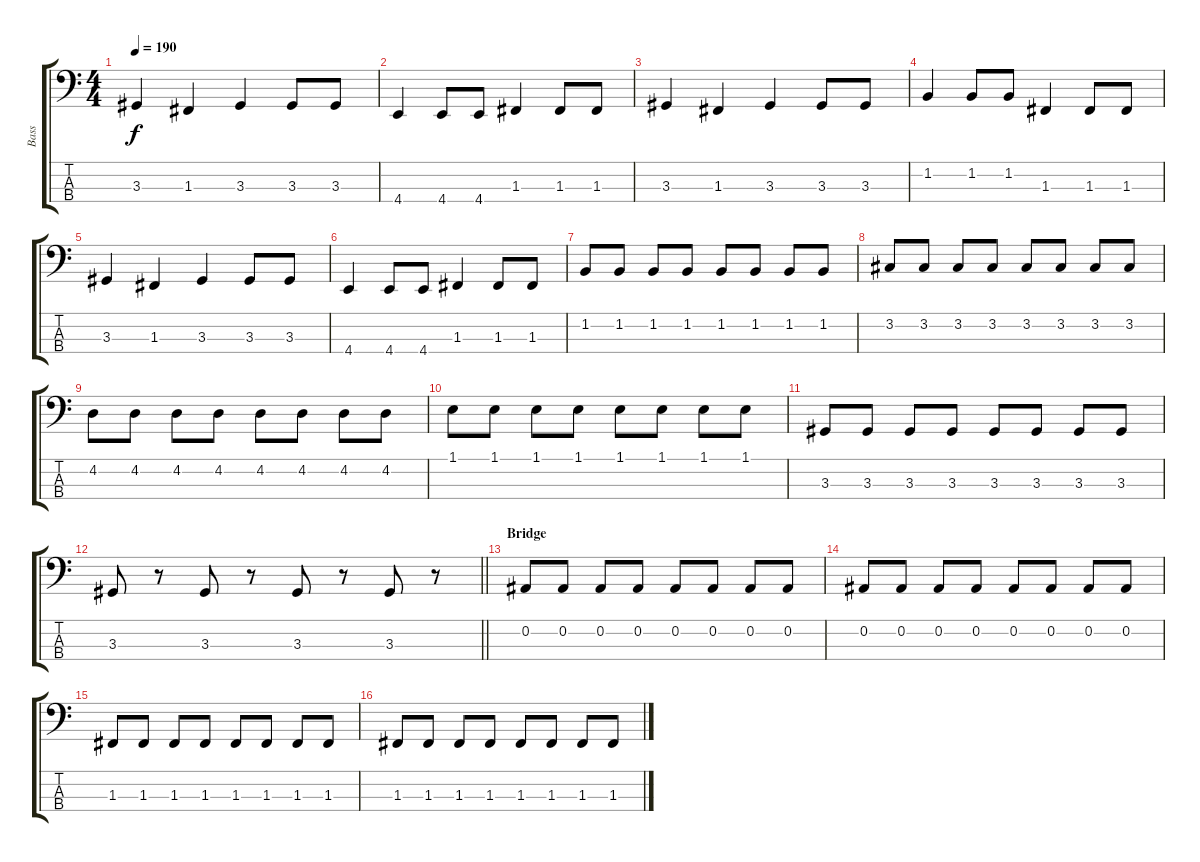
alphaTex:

\track ("Bass" "Bass") {instrument electricbasspick}
\staff {score tabs}
\tuning (Eb2 Bb1 F1 C1) {hide}
\ts (4 4)
\tempo 190
\clef f4
\ks c
3.3.4{dy f} 1.3.4 3.3.4 3.3.8 3.3.8 |
4.4.4 4.4.8 4.4.8 1.3.4 1.3.8 1.3.8 |
3.3.4 1.3.4 3.3.4 3.3.8 3.3.8 |
1.2.4 1.2.8 1.2.8 1.3.4 1.3.8 1.3.8 |
3.3.4 1.3.4 3.3.4 3.3.8 3.3.8 |
4.4.4 4.4.8 4.4.8 1.3.4 1.3.8 1.3.8 |
1.2.8 1.2.8 1.2.8 1.2.8 1.2.8 1.2.8 1.2.8 1.2.8 |
3.2.8 3.2.8 3.2.8 3.2.8 3.2.8 3.2.8 3.2.8 3.2.8 |
4.2.8 4.2.8 4.2.8 4.2.8 4.2.8 4.2.8 4.2.8 4.2.8 |
1.1.8 1.1.8 1.1.8 1.1.8 1.1.8 1.1.8 1.1.8 1.1.8 |
3.3.8 3.3.8 3.3.8 3.3.8 3.3.8 3.3.8 3.3.8 3.3.8 |
\barLineRight lightlight
3.3.8 r.8 3.3.8 r.8 3.3.8 r.8 3.3.8 r.8 |
\section ("" "Bridge")
0.2.8 0.2.8 0.2.8 0.2.8 0.2.8 0.2.8 0.2.8 0.2.8 |
0.2.8 0.2.8 0.2.8 0.2.8 0.2.8 0.2.8 0.2.8 0.2.8 |
1.3.8 1.3.8 1.3.8 1.3.8 1.3.8 1.3.8 1.3.8 1.3.8 |
1.3.8 1.3.8 1.3.8 1.3.8 1.3.8 1.3.8 1.3.8 1.3.8
